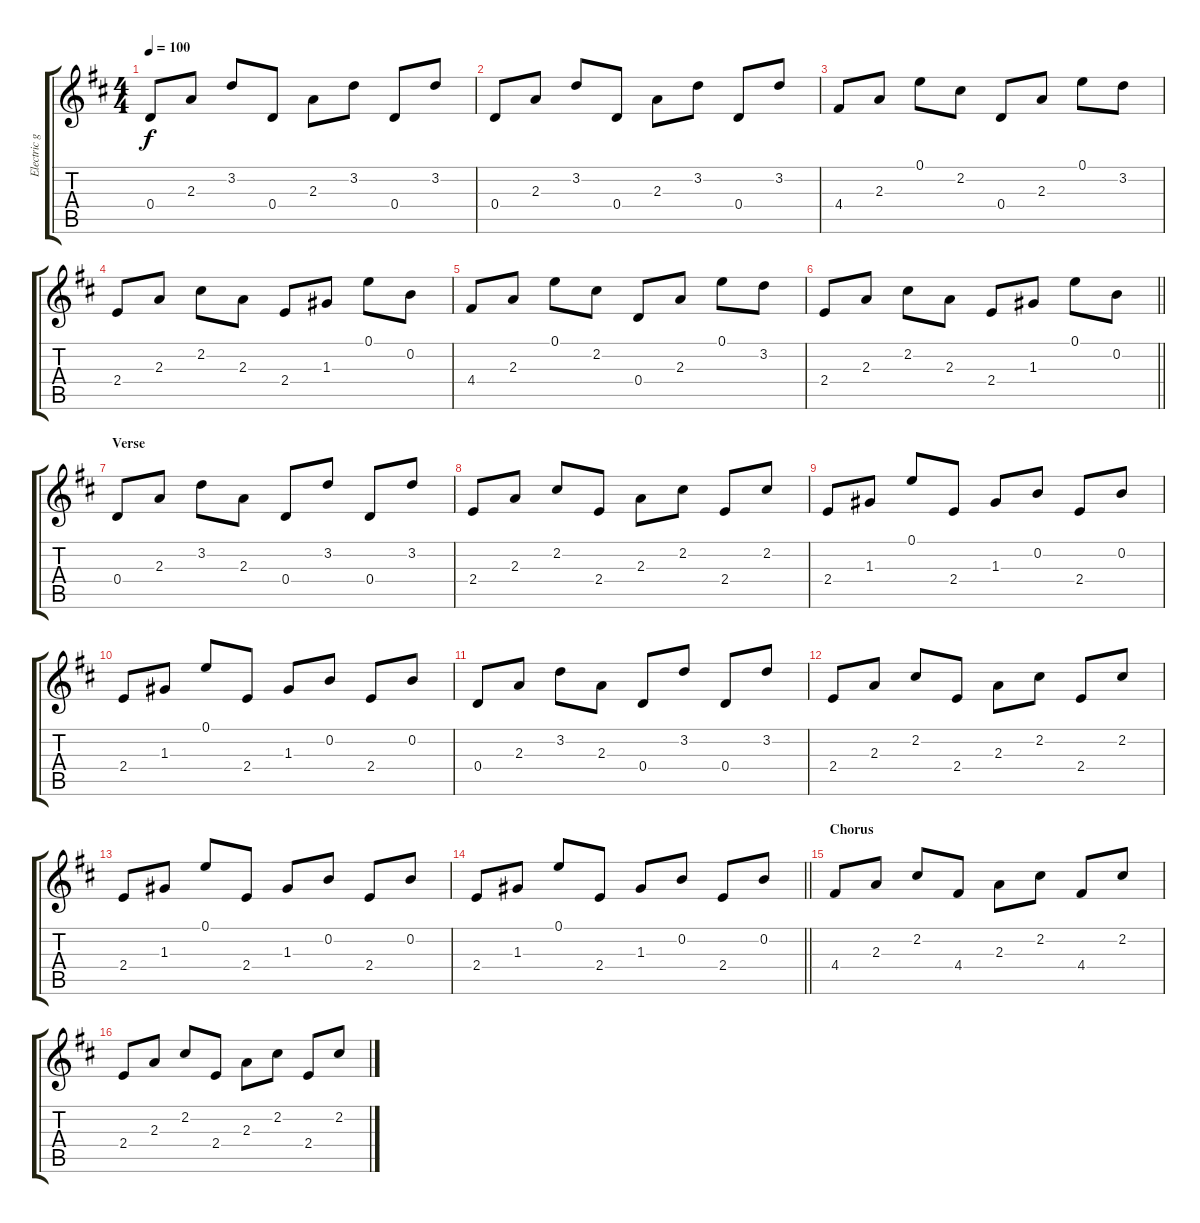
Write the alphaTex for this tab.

\track ("Electric guitar 1" "Electric g") {instrument acousticguitarsteel}
\staff {score tabs}
\tuning (E4 B3 G3 D3 A2 E2) {hide}
\ts (4 4)
\tempo 100
\clef g2
\ks d
0.4.8{dy f} 2.3.8 3.2.8 0.4.8 2.3.8 3.2.8 0.4.8 3.2.8 |
0.4.8 2.3.8 3.2.8 0.4.8 2.3.8 3.2.8 0.4.8 3.2.8 |
4.4.8 2.3.8 0.1.8 2.2.8 0.4.8 2.3.8 0.1.8 3.2.8 |
2.4.8 2.3.8 2.2.8 2.3.8 2.4.8 1.3.8 0.1.8 0.2.8 |
4.4.8 2.3.8 0.1.8 2.2.8 0.4.8 2.3.8 0.1.8 3.2.8 |
\barLineRight lightlight
2.4.8 2.3.8 2.2.8 2.3.8 2.4.8 1.3.8 0.1.8 0.2.8 |
\section ("" "Verse")
0.4.8 2.3.8 3.2.8 2.3.8 0.4.8 3.2.8 0.4.8 3.2.8 |
2.4.8 2.3.8 2.2.8 2.4.8 2.3.8 2.2.8 2.4.8 2.2.8 |
2.4.8 1.3.8 0.1.8 2.4.8 1.3.8 0.2.8 2.4.8 0.2.8 |
2.4.8 1.3.8 0.1.8 2.4.8 1.3.8 0.2.8 2.4.8 0.2.8 |
0.4.8 2.3.8 3.2.8 2.3.8 0.4.8 3.2.8 0.4.8 3.2.8 |
2.4.8 2.3.8 2.2.8 2.4.8 2.3.8 2.2.8 2.4.8 2.2.8 |
2.4.8 1.3.8 0.1.8 2.4.8 1.3.8 0.2.8 2.4.8 0.2.8 |
\barLineRight lightlight
2.4.8 1.3.8 0.1.8 2.4.8 1.3.8 0.2.8 2.4.8 0.2.8 |
\section ("" "Chorus")
4.4.8 2.3.8 2.2.8 4.4.8 2.3.8 2.2.8 4.4.8 2.2.8 |
2.4.8 2.3.8 2.2.8 2.4.8 2.3.8 2.2.8 2.4.8 2.2.8
